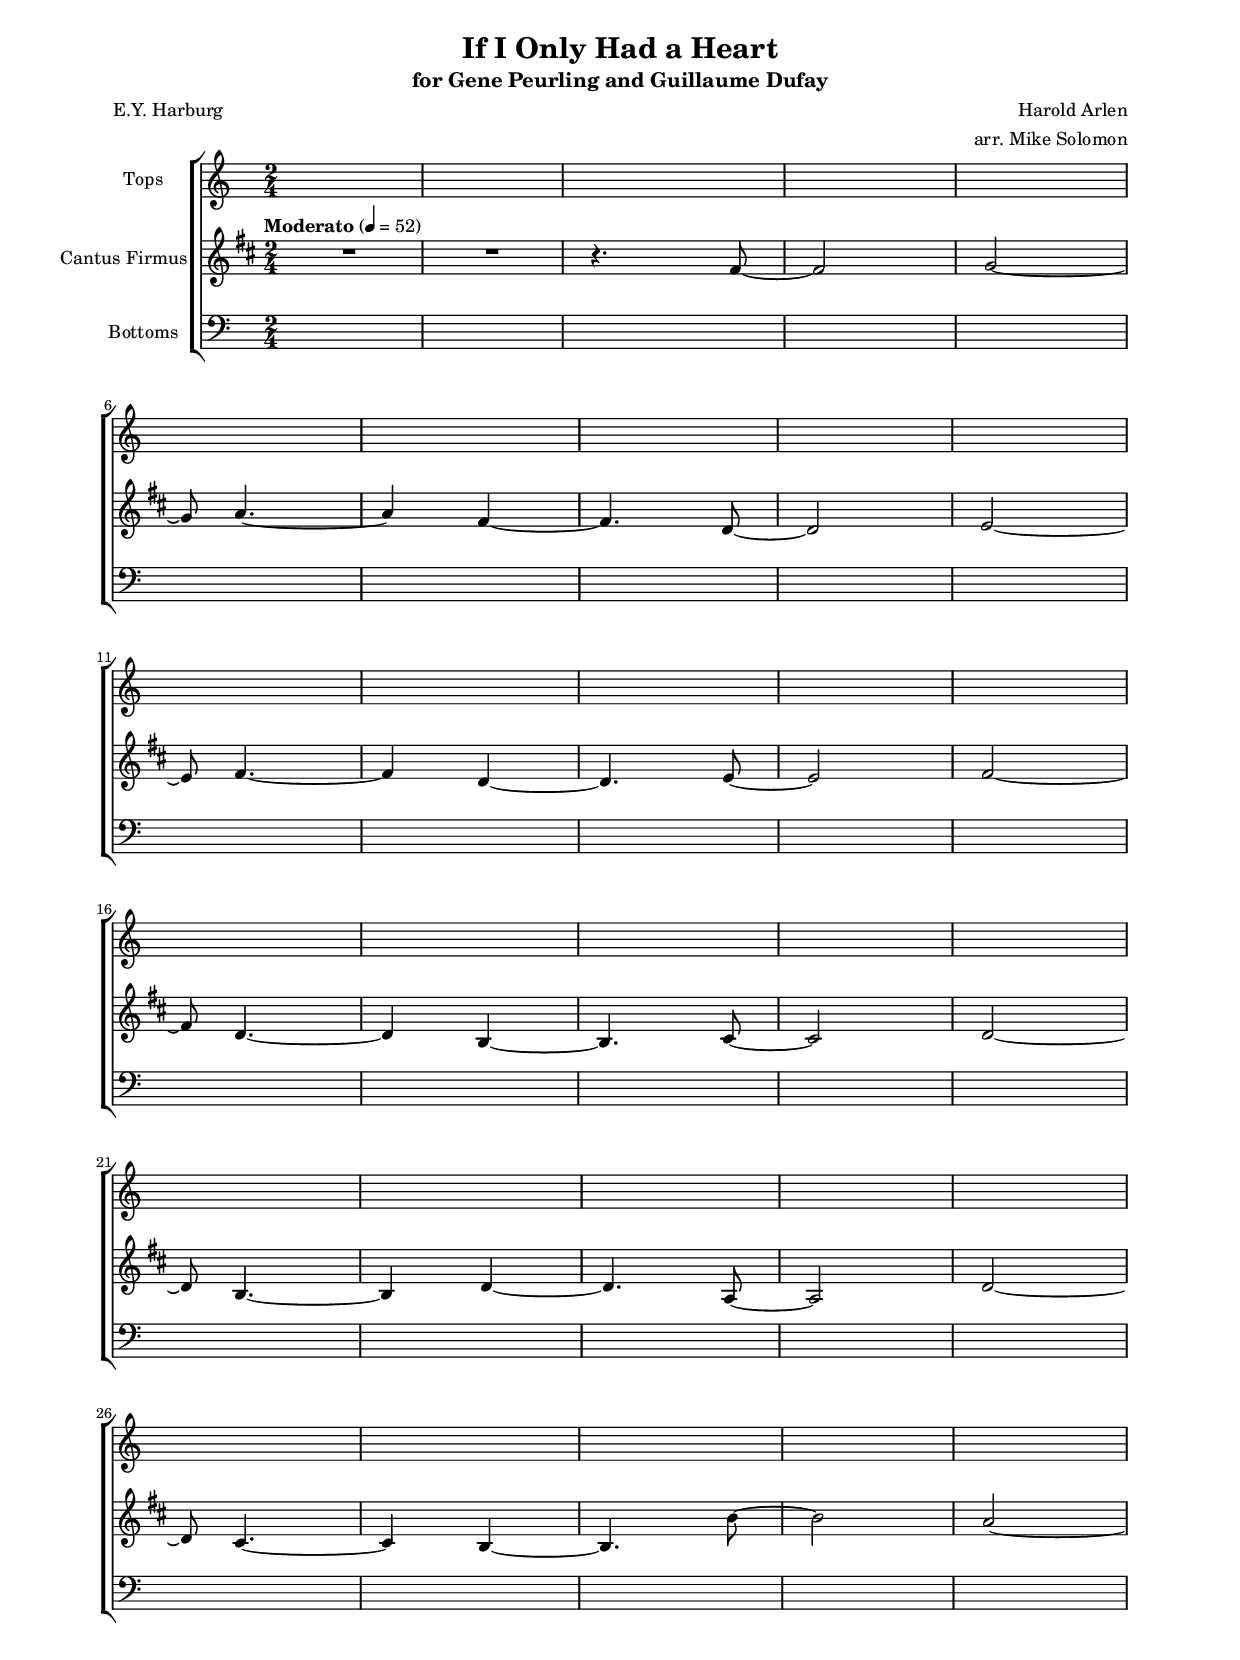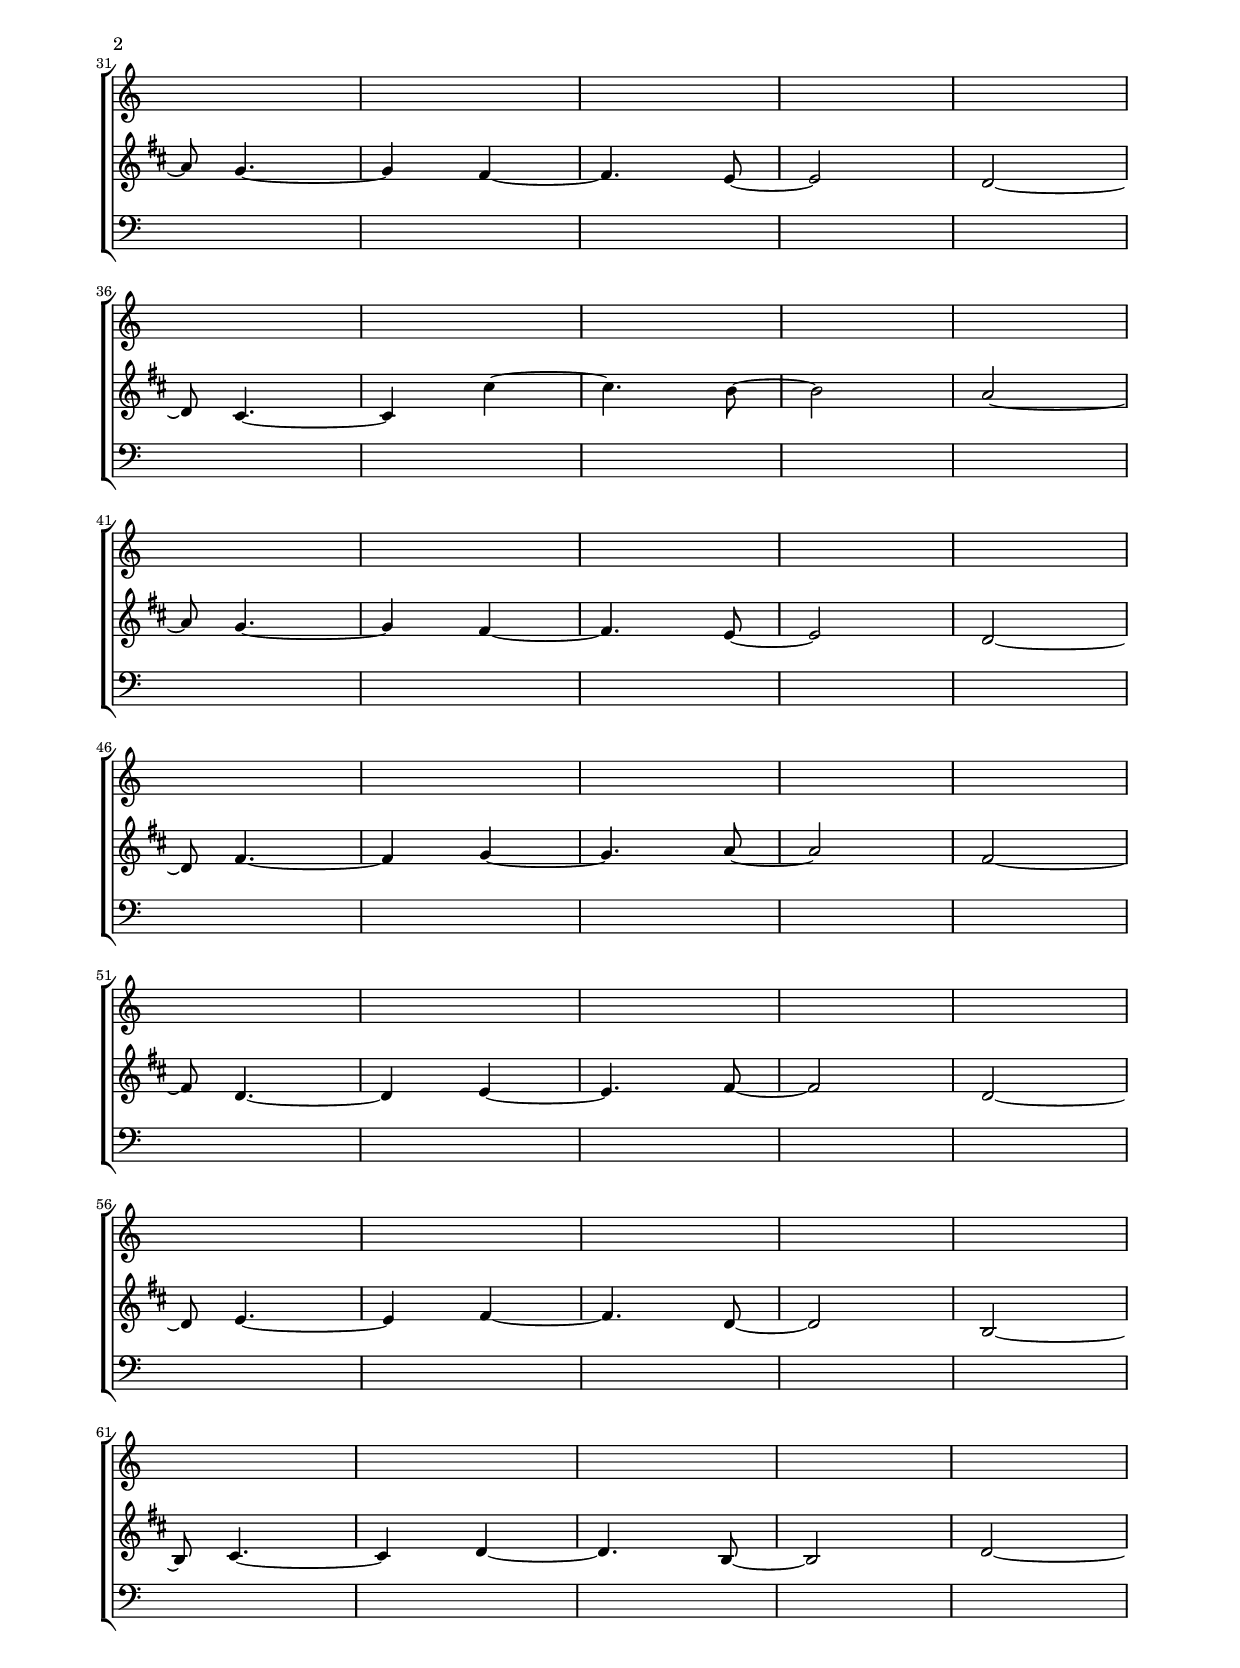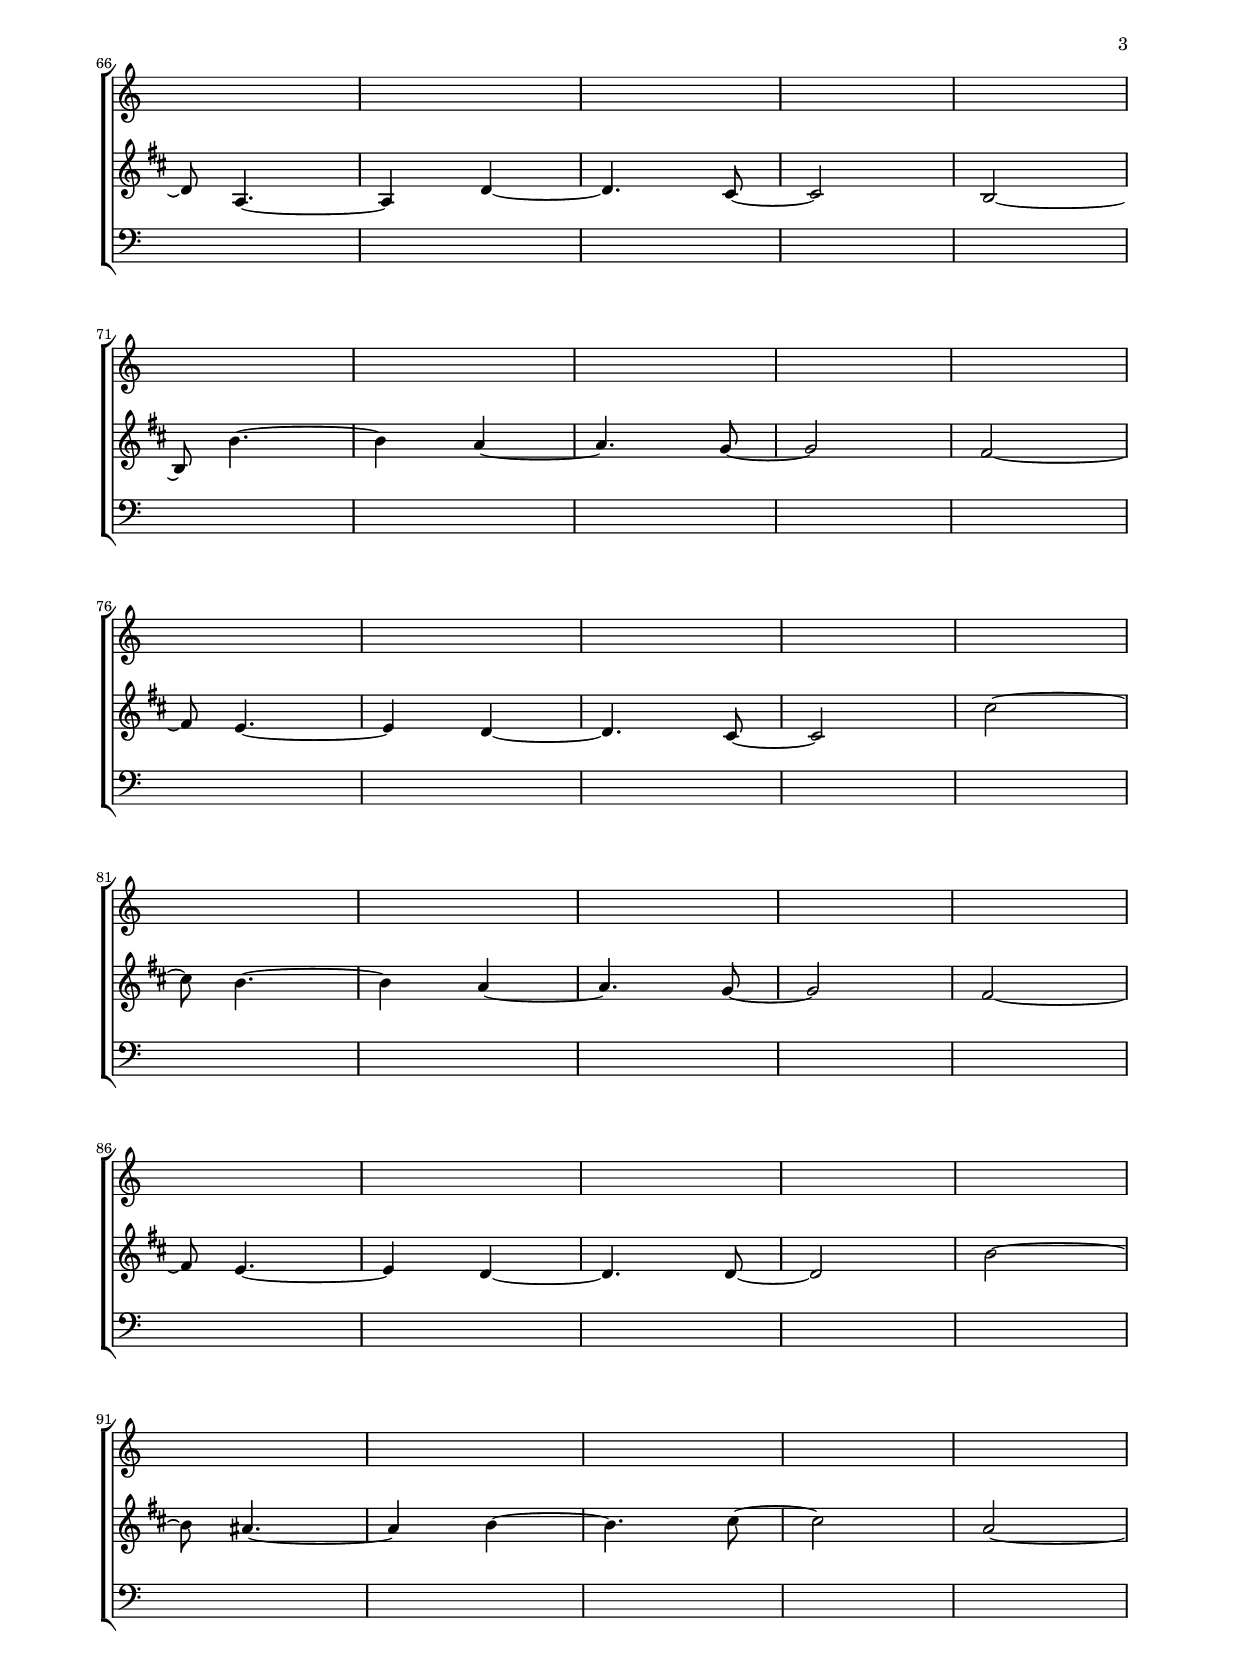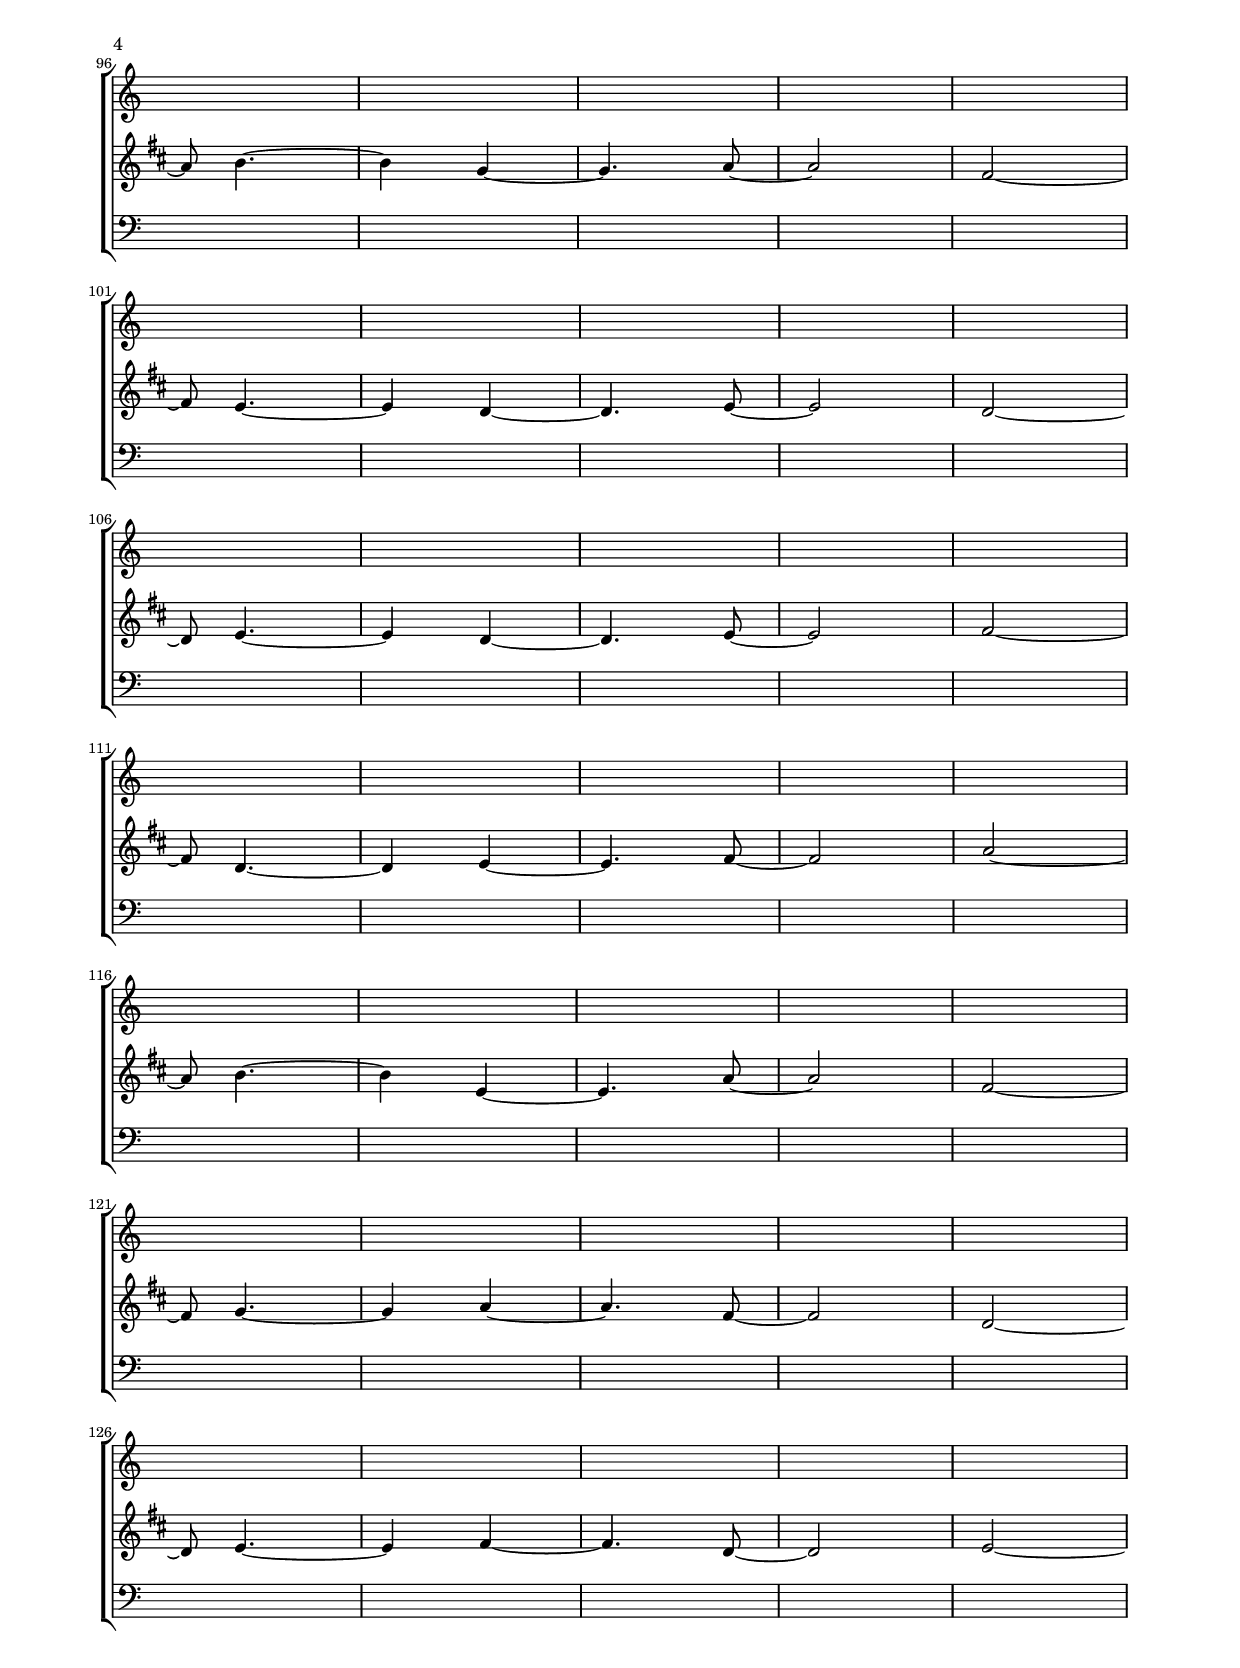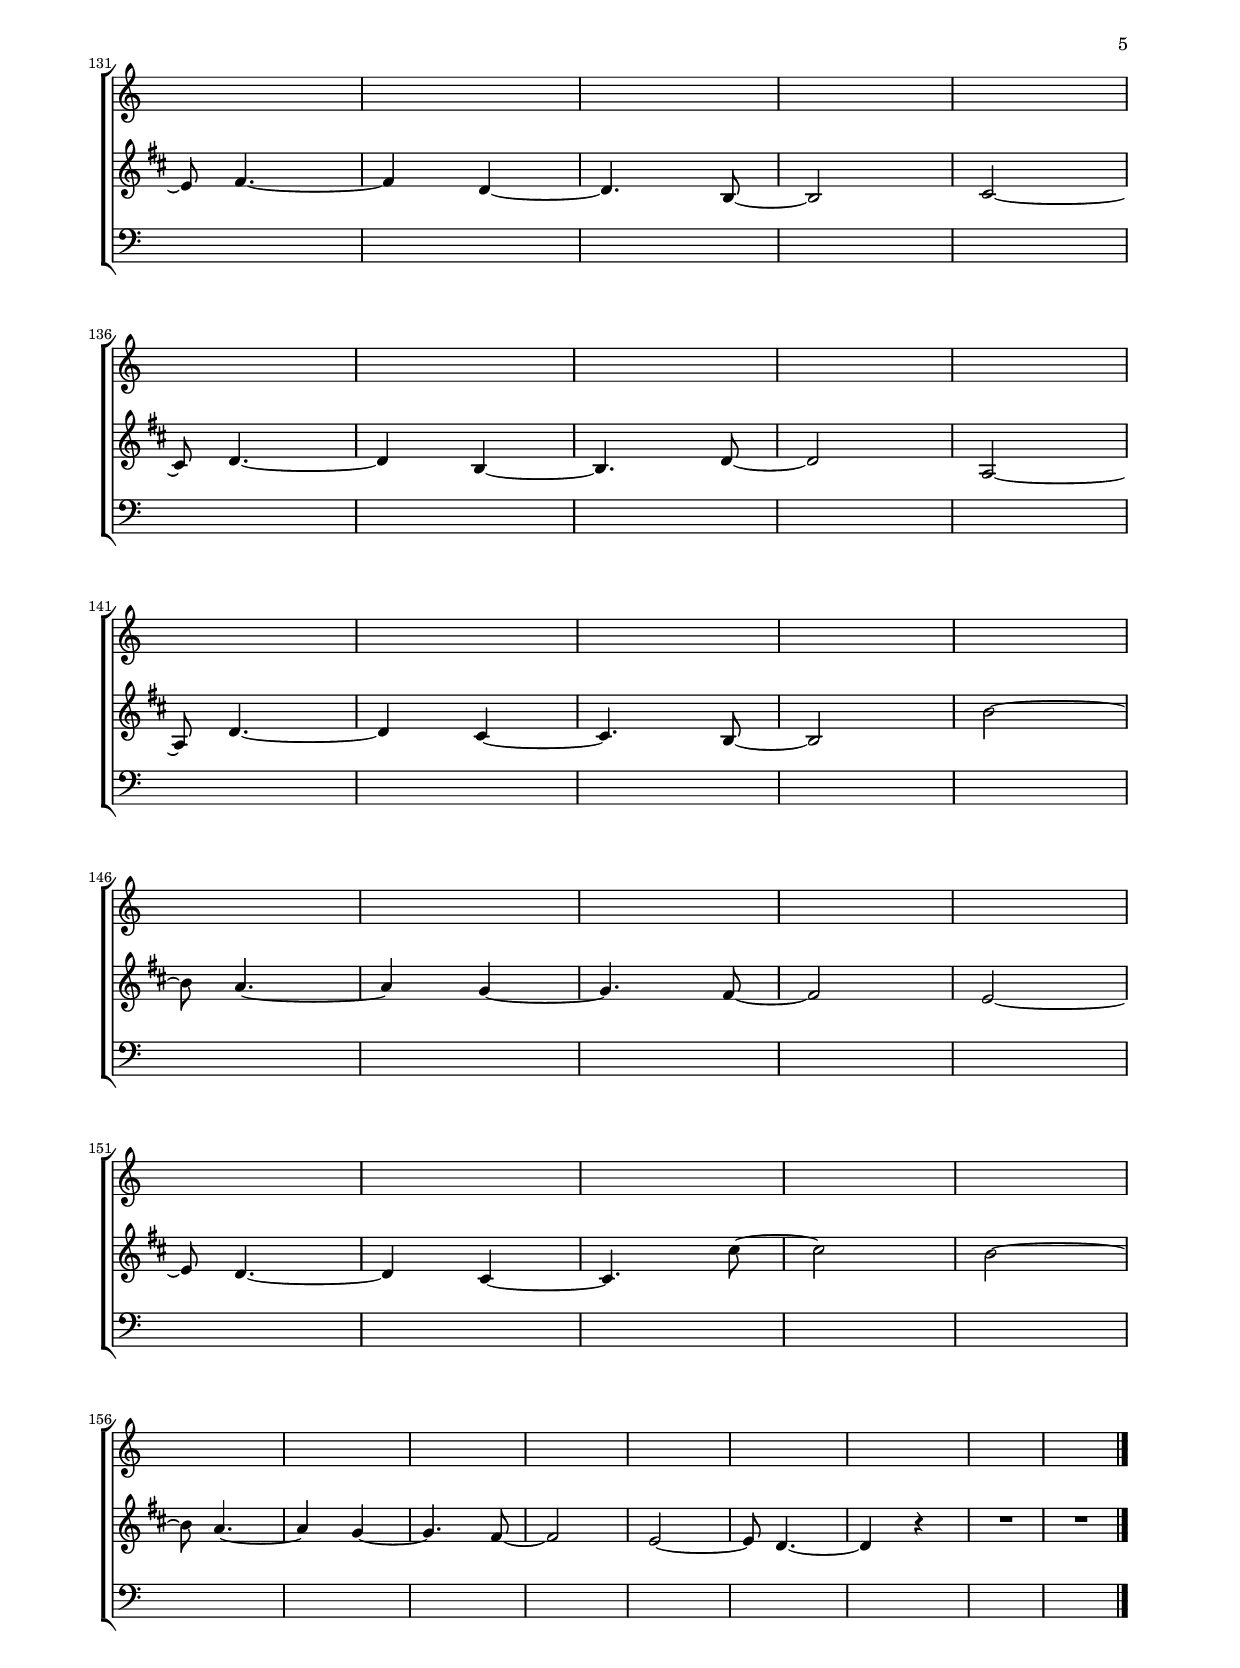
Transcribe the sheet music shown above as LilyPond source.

#(set-global-staff-size 15.87)
%{
When a man's an empty kettle
He should be on his mettle
And yet I'm torn apart
Just because I'm presumin'
That I could be a human
If I only had a heart

I'd be tender, I'd be gentle
And awful sentimental
Regarding love and art
I'd be friends with the sparrows 
And the boy that shoots the arrows
If I only had a heart

Picture me a balcony
Above a voice sings low

(Snow White)
Wherefore art thou, Romeo?

(Tin Man)
I hear a beat, how sweet!

Just to register emotion, jealousy, devotion
And really feel the part
I could stay young and chipper
And I'd lock it with a zipper
If I only had a heart
%}
% 
\version "2.19.0"
\include "defs-devel.ly"
\version "2.19.0"

#(define (noteify-pitch p s)
   (let ((o (ly:pitch-octave p))
         (a (* 4 (ly:pitch-alteration p)))
         ;; alteration, a, in quarter tone steps,
         ;; for historical reasons
         (n (ly:pitch-notename p)))
     (format #t "\nWIZ ~a ~a ~a ~a\n" s o n a)))

#(define (is-tie e)
  (equal? 'TieEvent (ly:music-property e 'name)))

#(define (has-tie l)
  (if (pair? l)
      (if (is-tie (car l))
          #t
          (has-tie (cdr l)))
      #f))

#(define (noteify music string)
   (let ((es (ly:music-property music 'elements))
         (e (ly:music-property music 'element))
         (a (ly:music-property music 'articulations))
         (p (ly:music-property music 'pitch)))
     (if (not (and (pair? a)
                   (has-tie a)))
      (begin
       (if (pair? es)
           (ly:music-set-property!
            music 'elements
            (map (lambda (x) (noteify x string)) es)))
       (if (ly:music? e)
           (ly:music-set-property!
            music 'element
            (noteify e string)))
       (if (ly:pitch? p)
           (begin
             (noteify-pitch p string)))))
     music))

noteifyMusic =
#(define-music-function (parser location s m)
   (string? ly:music?)
   (noteify m s))

%\displayMusic
%\noteifyMusic #"SOPRANO" \new Staff << { \relative c' { { c d ~ d e } \relative c' { c d } d } } { s1 } >>


#(ly:set-option 'point-and-click #f)

#(set-global-staff-size 15.87)

%{
\paper {
  #(define fonts
    (set-global-fonts
    #:music "profondo"
    #:factor (/ staff-height pt 20)
  ))
}
%}
%{
\paper {
  #(define fonts
    (set-global-fonts
    #:music "haydn"
    #:brace "gonville"
    #:factor (/ staff-height pt 20)
  ))
}
%}

railroad =  {
  \once \override BreathingSign.text = \markup \musicglyph #"scripts.caesura.straight"
  \breathe
}
myred = \once \override NoteHead #'color = #red

\paper {
  footnote-separator-markup = \markup { \column { " "\override #`(span-factor . 1/5) { \draw-hline } }}
  footnote-padding = 5\mm
  top-system-spacing = #'((basic-distance . 1) (minimum-distance . 0) (padding . 1) (stretchability . 40))
  bottom-system-spacing = #'((basic-distance . 1) (minimum-distance . 0) (padding . 1) (stretchability . 50))
  ragged-right = ##f
  left-margin = 0.75\in
  right-margin = 0.75\in
  top-margin = 0.5\in
  bottom-margin = 0.6\in
  ragged-last-bottom = ##f
  %max-systems-per-page = #2
}

\header {
  title = "If I Only Had a Heart"
  %subtitle = "for Henry Purcell, J.S. Bach, Michel Legrand, Guillaume Dufay and G.F. Händel"
  subtitle = "for Gene Peurling and Guillaume Dufay"
  %title = "Somewhere Over the Rainbow"
  composer = "Harold Arlen"
  poet = "E.Y. Harburg"
  arranger = "arr. Mike Solomon"
  %arranger = "arr. (anon)"
}

prefatoryMatter = {
  \key b \minor
  \autoBeamOff
  \time 2/4
}

scorePrefatoryMatter = {
  \prefatoryMatter
}

midiPrefatoryMatter = {
  \prefatoryMatter
}

marks = {
  \tempo "Moderato" 4=52
  \repeat unfold 31 { \repeat unfold 5 { s2 } \break } |
}
mezzoFirst = \relative c' {
  R2 |
  R2 |
  r4.
  fis1*5/8 g a fis d e fis d e fis d b cis d b d a
  d cis b b' a g fis e d cis cis' b a g fis e
  d
  
  fis1*5/8 g a fis d e fis d e fis d b cis d b d a
  d cis b b' a g fis e d cis cis' b a g fis e
  d

  d %%%%%%%%%%%%%%%%%%%%

 
  b' ais b cis a b g a fis
  e d e d e d e fis d
  e fis a b
  %%%%%%%%%%%%%%%%%%%fis e d a'
  e, a
  
  fis1*5/8 g a fis d e fis d e fis d b cis d b d a
  d cis b b' a g fis e d cis cis' b a g fis e
  d
  r4 |
  %%%%%%%%%%%%%%%%%
  R2*2 |
  \bar "|."
}

mezzoWordsFirst = \lyricmode {
}

funTimesWithSkips = {
  %\repeat unfold 1 { \repeat unfold 8 { s2 \noBreak } s2 \break }
  %\repeat unfold 15 { \repeat unfold 9 { s2 \noBreak } s2 \break }
}

\score {
  \new ChoirStaff <<
    \new Staff \with { instrumentName = #"Tops" %shortInstrumentName = #"E."

} << { #(skip-of-length mezzoFirst) }
    >>
    \new Staff \with { instrumentName = #"Cantus Firmus" %shortInstrumentName = #"E."

} <<
      \new Voice = "mezzo" \with{\remove "Note_heads_engraver" \consists "Completion_heads_engraver"} { \numericTimeSignature
	\scorePrefatoryMatter
        << { \marks } { \mezzoFirst } >>
      }
      \new Lyrics \lyricsto "mezzo" {
        \mezzoWordsFirst
      }
    >>
    \new Staff \with { instrumentName = #"Bottoms" %shortInstrumentName = #"E."

} << { \clef bass #(skip-of-length mezzoFirst) }
    >>
  >>
  \layout {
    \context {
      \Voice
      \override TextScript #'layer = #6
      \override NoteHead #'layer = #7
      \override Glissando #'breakable = ##t
      \override TupletNumber #'breakable = ##t
      \override TupletBracket #'breakable = ##t
      \remove "Forbid_line_break_engraver"
    }
    \context {
      \Staff
      \consists "Metronome_mark_engraver"
      \override TimeSignature #'style = #'numbered
      \override StaffSymbol #'layer = #4
      \override TimeSignature #'layer = #3
      \override TimeSignature #'whiteout = ##t
    }
    \context {
      \Lyrics
      \override LyricText #'whiteout = ##t
      \override LyricText #'layer = #6
    }
    \context {
      \Score
      \remove "Metronome_mark_engraver"
      \override NonMusicalPaperColumn #'allow-loose-spacing = ##f
    }
  }
}
%%% MIDI

\score {
  \new ChoirStaff <<
    \new Staff \with { instrumentName = #"Elsa" %shortInstrumentName = #"E."
} <<
      \new Voice = "mezzo" { \numericTimeSignature
	\midiPrefatoryMatter
        << { \marks } { \mezzoFirst } >>
      }
      \new Lyrics \lyricsto "mezzo" {
        \mezzoWordsFirst
      }
    >>
  >>
  \midi {}
}
